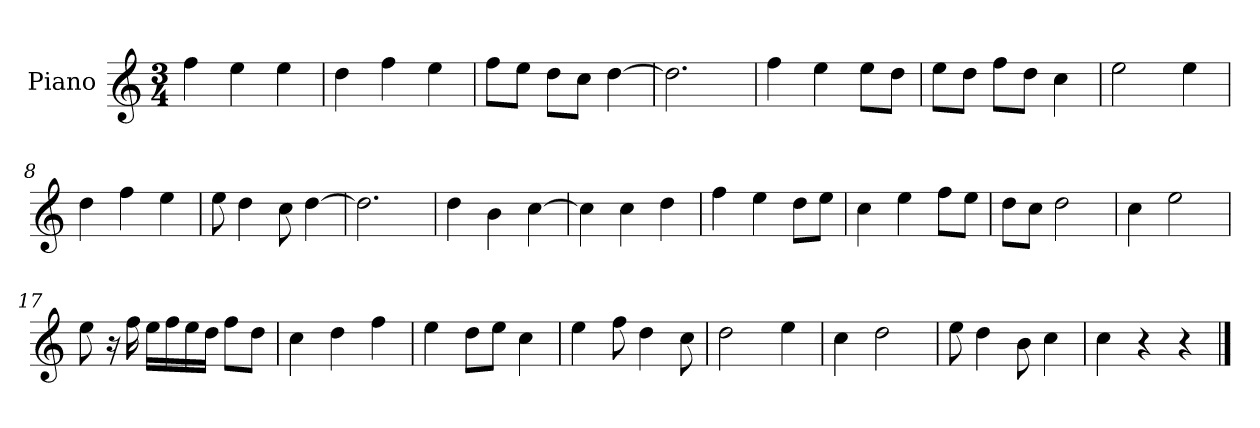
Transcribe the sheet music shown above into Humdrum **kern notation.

**kern
*part1
*staff1
*I"Piano
*I'P-no
*clefG2
*k[]
*M3/4
*MM180
=1
4ff\
4ee\
4ee\
=2
4dd\
4ff\
4ee\
=3
8ff\L
8ee\J
8dd\L
8cc\J
[4dd\
=4
2.dd\]
=5
4ff\
4ee\
8ee\L
8dd\J
=6
8ee\L
8dd\J
8ff\L
8dd\J
4cc\
=7
2ee\
4ee\
=8
4dd\
4ff\
4ee\
=9
8ee\
4dd\
8cc\
[4dd\
=10
2.dd\]
!!LO:LB:g=z
=11
4dd\
4b\
[4cc\
=12
4cc\]
4cc\
4dd\
=13
4ff\
4ee\
8dd\L
8ee\J
=14
4cc\
4ee\
8ff\L
8ee\J
=15
8dd\L
8cc\J
2dd\
=16
4cc\
2ee\
=17
8ee\
16r
16ff\
16ee\LL
16ff\
16ee\
16dd\JJ
8ff\L
8dd\J
=18
4cc\
4dd\
4ff\
=19
4ee\
8dd\L
8ee\J
4cc\
=20
4ee\
8ff\
4dd\
8cc\
!!LO:LB:g=z
=21
2dd\
4ee\
=22
4cc\
2dd\
=23
8ee\
4dd\
8b\
4cc\
=24
4cc\
4r
4r
==
*-
